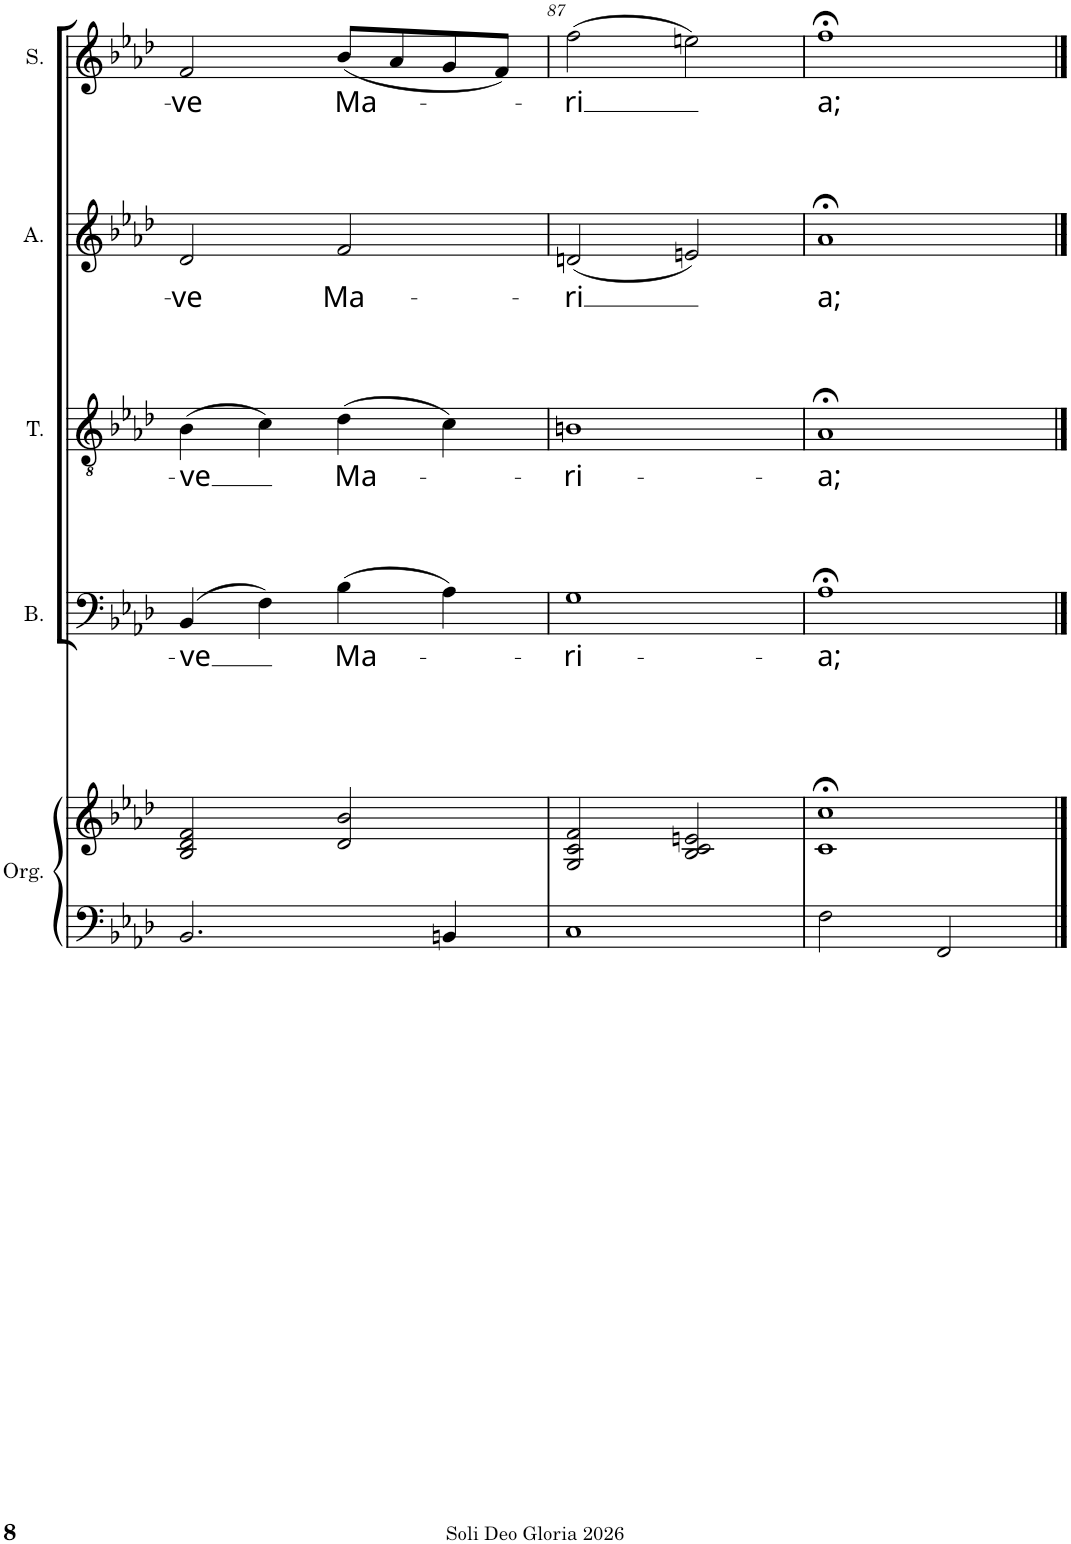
**kern	**kern	**kern	**text	**kern	**text	**kern	**text	**kern	**text
*part5	*part5	*part4	*part4	*part3	*part3	*part2	*part2	*part1	*part1
*staff6	*staff5	*staff4	*staff4	*staff3	*staff3	*staff2	*staff2	*staff1	*staff1
*I"Orgue	*	*I"Basse	*	*I"Ténor	*	*I"Alto	*	*I"Soprano	*
*I'Org.	*	*I'B.	*	*I'T.	*	*I'A.	*	*I'S.	*
!!LO:PB:g=z
*clefF4	*clefG2	*clefF4	*	*clefGv2	*	*clefG2	*	*clefG2	*
*k[b-e-a-d-]	*k[b-e-a-d-]	*k[b-e-a-d-]	*	*k[b-e-a-d-]	*	*k[b-e-a-d-]	*	*k[b-e-a-d-]	*
*M2/2	*M2/2	*M2/2	*	*M2/2	*	*M2/2	*	*M2/2	*
*met(c|)	*met(c|)	*met(c|)	*	*met(c|)	*	*met(c|)	*	*met(c|)	*
=86	=86	=86	=86	=86	=86	=86	=86	=86	=86
!	!	!	!LO:LY:b	!	!LO:LY:b	!	!LO:LY:b	!	!LO:LY:b
2.BB-/	2B-/ 2d-/ 2f/	(4BB-/	-ve	(4B-\	-ve	2d-/	-ve	2f/	-ve
.	.	4F\)	.	4c\)	.	.	.	.	.
!	!	!	!LO:LY:b	!	!LO:LY:b	!	!LO:LY:b	!	!LO:LY:b
.	2d-/ 2b-/	(4B-\	Ma-	(4d-\	Ma-	2f/	Ma-	(8b-/L	Ma-
.	.	.	.	.	.	.	.	8a-/	.
4BBn/	.	4A-\)	.	4c\)	.	.	.	8g/	.
.	.	.	.	.	.	.	.	8f/J)	.
=87	=87	=87	=87	=87	=87	=87	=87	=87	=87
!	!	!	!LO:LY:b	!	!LO:LY:b	!	!LO:LY:b	!	!LO:LY:b
1C	2G/ 2c/ 2f/	1G	-ri-	1Bn	-ri-	(2dn/	-ri	(2ff\	-ri
.	2B-/ 2c/ 2en/	.	.	.	.	2en/)	.	2een\)	.
=88	=88	=88	=88	=88	=88	=88	=88	=88	=88
!	!	!	!LO:LY:b	!	!LO:LY:b	!	!LO:LY:b	!	!LO:LY:b
2F\	1c;< 1cc;<	1A-;<	-a;	1A-;<	-a;	1a-;<	a;	1ff;<	a;
2FF/	.	.	.	.	.	.	.	.	.
==	==	==	==	==	==	==	==	==	==
*-	*-	*-	*-	*-	*-	*-	*-	*-	*-
